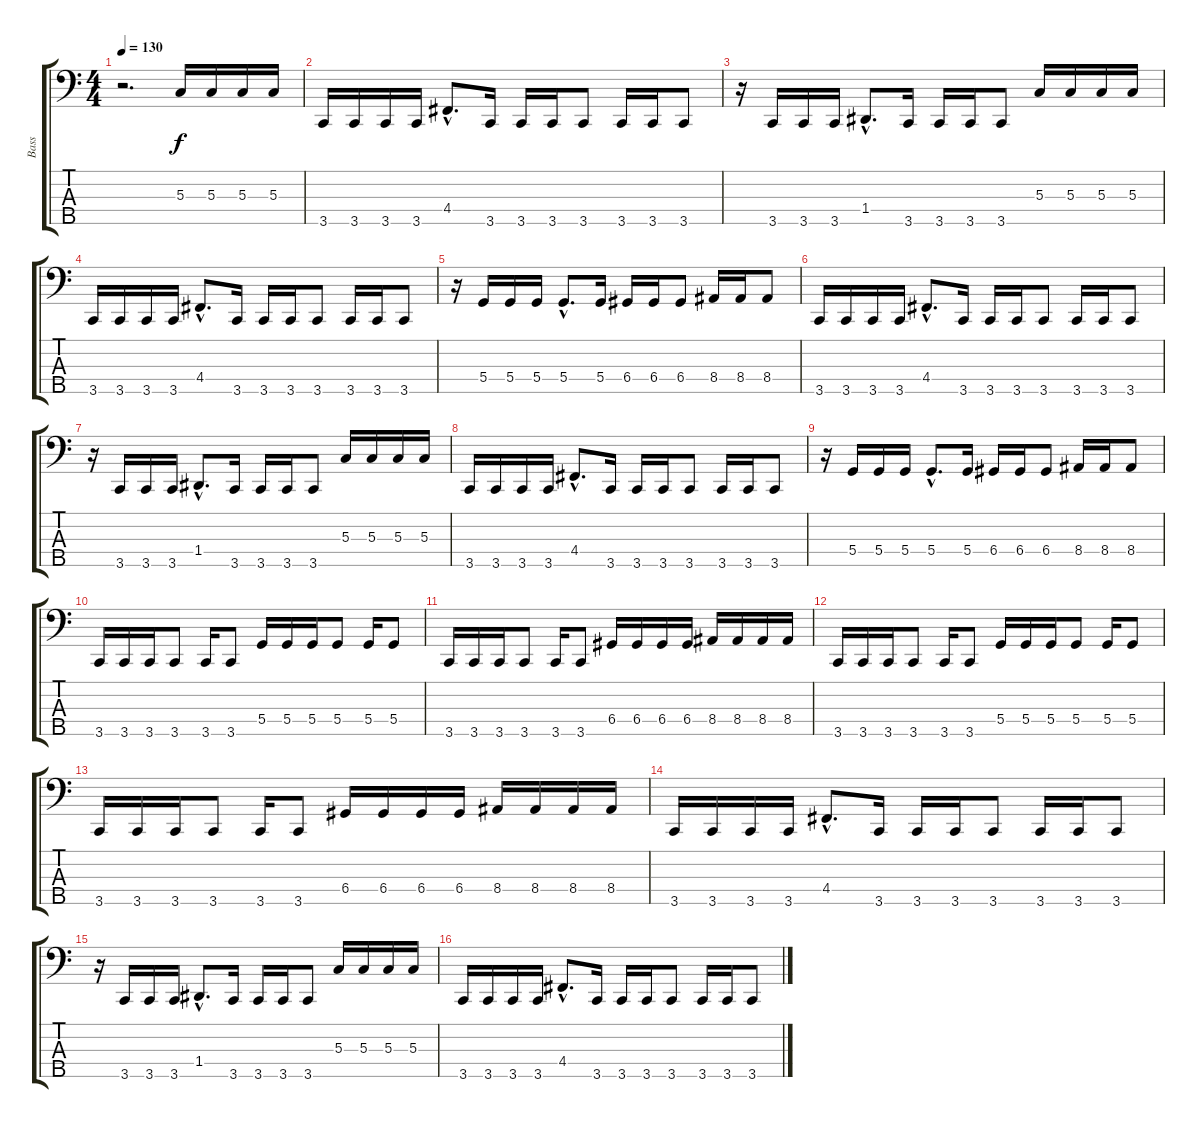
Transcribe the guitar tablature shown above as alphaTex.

\track ("Bass" "Bass") {instrument electricbasspick}
\staff {score tabs}
\tuning (F2 C2 G1 D1 A0) {hide}
\ts (4 4)
\tempo 130
\clef f4
\ks c
r.2{d dy f} 5.3.16 5.3.16 5.3.16 5.3.16 |
3.5.16 3.5.16 3.5.16 3.5.16 4.4{hac}.8{d} 3.5.16 3.5.16 3.5.16 3.5.8 3.5.16 3.5.16 3.5.8 |
r.16 3.5.16 3.5.16 3.5.16 1.4{hac}.8{d} 3.5.16 3.5.16 3.5.16 3.5.8 5.3.16 5.3.16 5.3.16 5.3.16 |
3.5.16 3.5.16 3.5.16 3.5.16 4.4{hac}.8{d} 3.5.16 3.5.16 3.5.16 3.5.8 3.5.16 3.5.16 3.5.8 |
r.16 5.4.16 5.4.16 5.4.16 5.4{hac}.8{d} 5.4.16 6.4.16 6.4.16 6.4.8 8.4.16 8.4.16 8.4.8 |
3.5.16 3.5.16 3.5.16 3.5.16 4.4{hac}.8{d} 3.5.16 3.5.16 3.5.16 3.5.8 3.5.16 3.5.16 3.5.8 |
r.16 3.5.16 3.5.16 3.5.16 1.4{hac}.8{d} 3.5.16 3.5.16 3.5.16 3.5.8 5.3.16 5.3.16 5.3.16 5.3.16 |
3.5.16 3.5.16 3.5.16 3.5.16 4.4{hac}.8{d} 3.5.16 3.5.16 3.5.16 3.5.8 3.5.16 3.5.16 3.5.8 |
r.16 5.4.16 5.4.16 5.4.16 5.4{hac}.8{d} 5.4.16 6.4.16 6.4.16 6.4.8 8.4.16 8.4.16 8.4.8 |
3.5.16 3.5.16 3.5.16 3.5.8 3.5.16 3.5.8 5.4.16 5.4.16 5.4.16 5.4.8 5.4.16 5.4.8 |
3.5.16 3.5.16 3.5.16 3.5.8 3.5.16 3.5.8 6.4.16 6.4.16 6.4.16 6.4.16 8.4.16 8.4.16 8.4.16 8.4.16 |
3.5.16 3.5.16 3.5.16 3.5.8 3.5.16 3.5.8 5.4.16 5.4.16 5.4.16 5.4.8 5.4.16 5.4.8 |
3.5.16 3.5.16 3.5.16 3.5.8 3.5.16 3.5.8 6.4.16 6.4.16 6.4.16 6.4.16 8.4.16 8.4.16 8.4.16 8.4.16 |
3.5.16 3.5.16 3.5.16 3.5.16 4.4{hac}.8{d} 3.5.16 3.5.16 3.5.16 3.5.8 3.5.16 3.5.16 3.5.8 |
r.16 3.5.16 3.5.16 3.5.16 1.4{hac}.8{d} 3.5.16 3.5.16 3.5.16 3.5.8 5.3.16 5.3.16 5.3.16 5.3.16 |
3.5.16 3.5.16 3.5.16 3.5.16 4.4{hac}.8{d} 3.5.16 3.5.16 3.5.16 3.5.8 3.5.16 3.5.16 3.5.8
